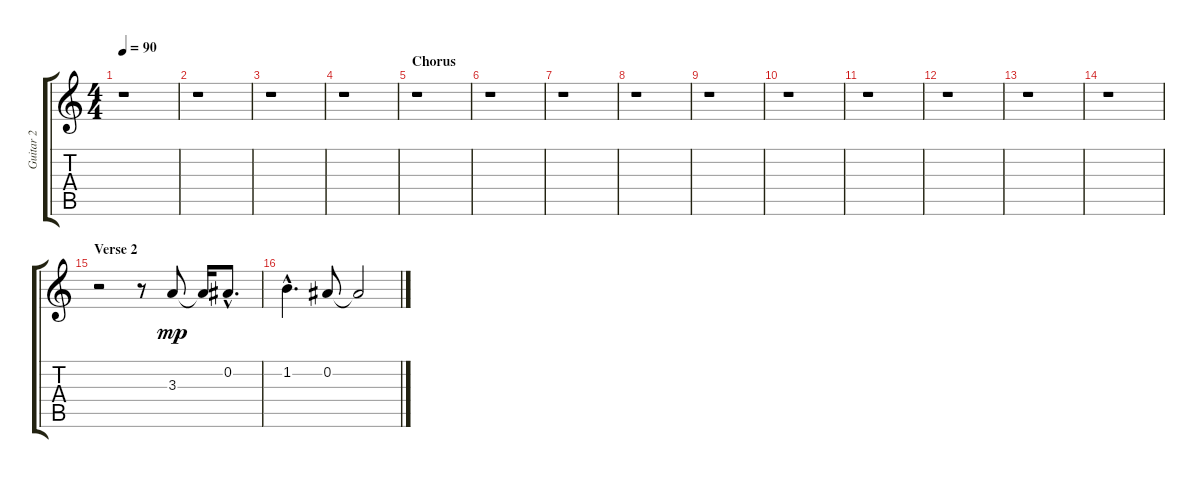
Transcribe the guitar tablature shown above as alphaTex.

\track ("Guitar 2" "Guitar 2") {instrument distortionguitar}
\staff {score tabs}
\tuning (Eb4 Bb3 Gb3 Db3 Ab2 Db2) {hide}
\ts (4 4)
\tempo 90
\clef g2
\ks c
r.1{dy mp} |
r.1 |
r.1 |
r.1 |
\section ("" "Chorus")
r.1 |
r.1 |
r.1 |
r.1 |
r.1 |
r.1 |
r.1 |
r.1 |
r.1 |
r.1 |
\section ("" "Verse 2")
r.2 r.8 3.3.8 3.3{t}.16 0.2{hac}.8{d} |
1.2{hac}.4{d} 0.2.8 0.2{t}.2
